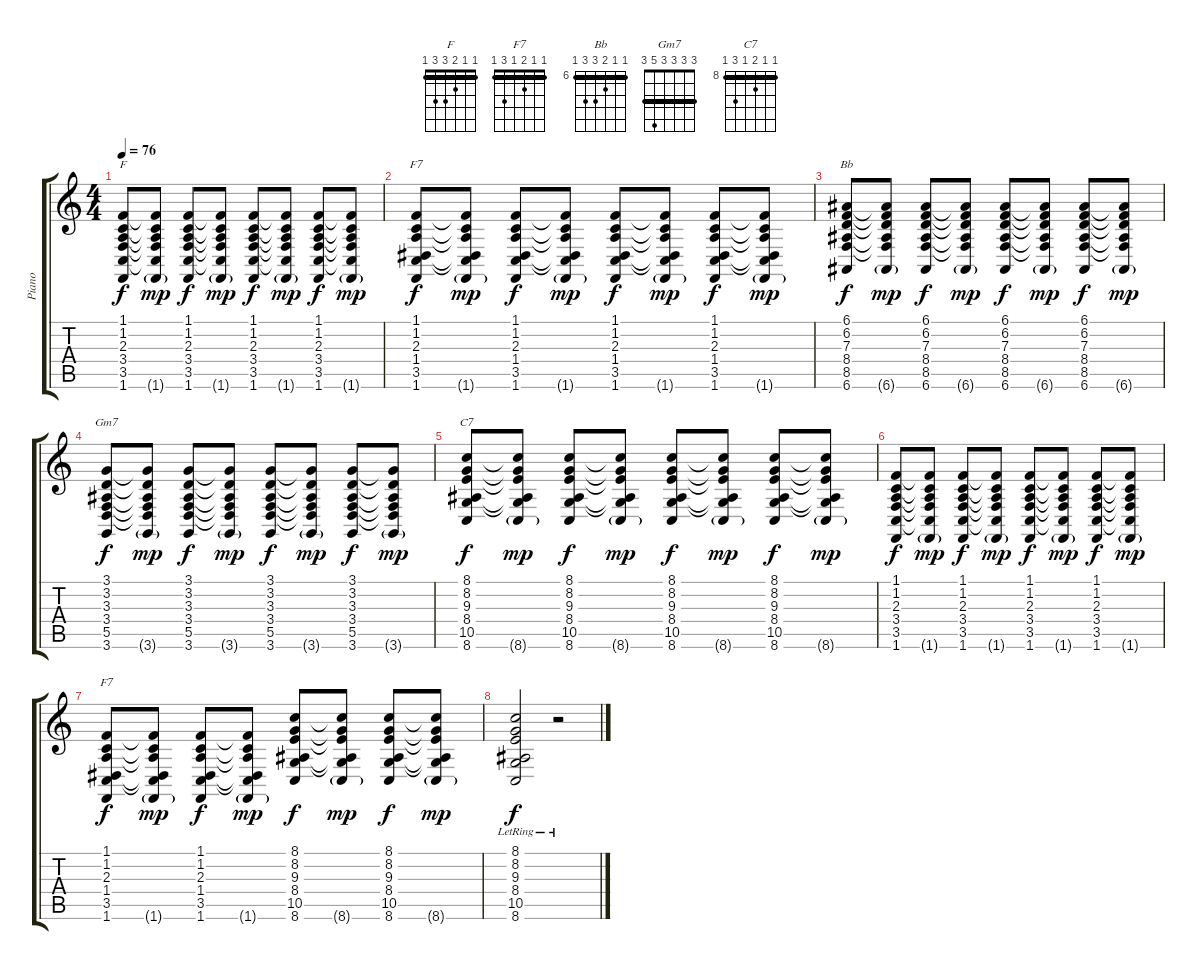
\track ("Piano" "Piano") {instrument brightacousticpiano}
\staff {score tabs}
\tuning (E4 B3 G3 D3 A2 E2) {hide}
\chord ("F" 1 1 2 3 3 1) {barre 1}
\chord ("F7" 1 1 2 1 0 1) {barre 1}
\chord ("Bb" 6 6 7 8 8 6) {firstfret 6 barre 6}
\chord ("Gm7" 3 3 3 3 5 3) {barre 3}
\chord ("C7" 8 8 9 8 10 8) {firstfret 8 barre 8}
\chord ("F7" 1 1 2 1 3 1) {barre 1}
\ts (4 4)
\tempo 76
\clef g2
\ks c
(1.1 1.2 2.3 3.4 3.5 1.6).8{ch "F" dy f} (1.1{t} 1.2{t} 2.3{t} 3.4{t} 3.5{t} 1.6{g}).8{dy mp} (1.1 1.2 2.3 3.4 3.5 1.6).8{dy f} (1.1{t} 1.2{t} 2.3{t} 3.4{t} 3.5{t} 1.6{g}).8{dy mp} (1.1 1.2 2.3 3.4 3.5 1.6).8{dy f} (1.1{t} 1.2{t} 2.3{t} 3.4{t} 3.5{t} 1.6{g}).8{dy mp} (1.1 1.2 2.3 3.4 3.5 1.6).8{dy f} (1.1{t} 1.2{t} 2.3{t} 3.4{t} 3.5{t} 1.6{g}).8{dy mp} |
(1.1 1.2 2.3 1.4 3.5 1.6).8{ch "F7" dy f} (1.1{t} 1.2{t} 2.3{t} 1.4{t} 3.5{t} 1.6{g}).8{dy mp} (1.1 1.2 2.3 1.4 3.5 1.6).8{dy f} (1.1{t} 1.2{t} 2.3{t} 1.4{t} 3.5{t} 1.6{g}).8{dy mp} (1.1 1.2 2.3 1.4 3.5 1.6).8{dy f} (1.1{t} 1.2{t} 2.3{t} 1.4{t} 3.5{t} 1.6{g}).8{dy mp} (1.1 1.2 2.3 1.4 3.5 1.6).8{dy f} (1.1{t} 1.2{t} 2.3{t} 1.4{t} 3.5{t} 1.6{g}).8{dy mp} |
(6.1 6.2 7.3 8.4 8.5 6.6).8{ch "Bb" dy f} (6.1{t} 6.2{t} 7.3{t} 8.4{t} 8.5{t} 6.6{g}).8{dy mp} (6.1 6.2 7.3 8.4 8.5 6.6).8{dy f} (6.1{t} 6.2{t} 7.3{t} 8.4{t} 8.5{t} 6.6{g}).8{dy mp} (6.1 6.2 7.3 8.4 8.5 6.6).8{dy f} (6.1{t} 6.2{t} 7.3{t} 8.4{t} 8.5{t} 6.6{g}).8{dy mp} (6.1 6.2 7.3 8.4 8.5 6.6).8{dy f} (6.1{t} 6.2{t} 7.3{t} 8.4{t} 8.5{t} 6.6{g}).8{dy mp} |
(3.1 3.2 3.3 3.4 5.5 3.6).8{ch "Gm7" dy f} (3.1{t} 3.2{t} 3.3{t} 3.4{t} 5.5{t} 3.6{g}).8{dy mp} (3.1 3.2 3.3 3.4 5.5 3.6).8{dy f} (3.1{t} 3.2{t} 3.3{t} 3.4{t} 5.5{t} 3.6{g}).8{dy mp} (3.1 3.2 3.3 3.4 5.5 3.6).8{dy f} (3.1{t} 3.2{t} 3.3{t} 3.4{t} 5.5{t} 3.6{g}).8{dy mp} (3.1 3.2 3.3 3.4 5.5 3.6).8{dy f} (3.1{t} 3.2{t} 3.3{t} 3.4{t} 5.5{t} 3.6{g}).8{dy mp} |
(8.1 8.2 9.3 8.4 10.5 8.6).8{ch "C7" dy f} (8.1{t} 8.2{t} 9.3{t} 8.4{t} 10.5{t} 8.6{g}).8{dy mp} (8.1 8.2 9.3 8.4 10.5 8.6).8{dy f} (8.1{t} 8.2{t} 9.3{t} 8.4{t} 10.5{t} 8.6{g}).8{dy mp} (8.1 8.2 9.3 8.4 10.5 8.6).8{dy f} (8.1{t} 8.2{t} 9.3{t} 8.4{t} 10.5{t} 8.6{g}).8{dy mp} (8.1 8.2 9.3 8.4 10.5 8.6).8{dy f} (8.1{t} 8.2{t} 9.3{t} 8.4{t} 10.5{t} 8.6{g}).8{dy mp} |
(1.1 1.2 2.3 3.4 3.5 1.6).8{dy f} (1.1{t} 1.2{t} 2.3{t} 3.4{t} 3.5{t} 1.6{g}).8{dy mp} (1.1 1.2 2.3 3.4 3.5 1.6).8{dy f} (1.1{t} 1.2{t} 2.3{t} 3.4{t} 3.5{t} 1.6{g}).8{dy mp} (1.1 1.2 2.3 3.4 3.5 1.6).8{dy f} (1.1{t} 1.2{t} 2.3{t} 3.4{t} 3.5{t} 1.6{g}).8{dy mp} (1.1 1.2 2.3 3.4 3.5 1.6).8{dy f} (1.1{t} 1.2{t} 2.3{t} 3.4{t} 3.5{t} 1.6{g}).8{dy mp} |
(1.1 1.2 2.3 1.4 3.5 1.6).8{ch "F7" dy f} (1.1{t} 1.2{t} 2.3{t} 1.4{t} 3.5{t} 1.6{g}).8{dy mp} (1.1 1.2 2.3 1.4 3.5 1.6).8{dy f} (1.1{t} 1.2{t} 2.3{t} 1.4{t} 3.5{t} 1.6{g}).8{dy mp} (8.1 8.2 9.3 8.4 10.5 8.6).8{dy f} (8.1{t} 8.2{t} 9.3{t} 8.4{t} 10.5{t} 8.6{g}).8{dy mp} (8.1 8.2 9.3 8.4 10.5 8.6).8{dy f} (8.1{t} 8.2{t} 9.3{t} 8.4{t} 10.5{t} 8.6{g}).8{dy mp} |
(8.1{lr} 8.2{lr} 9.3{lr} 8.4{lr} 10.5{lr} 8.6{lr}).2{dy f} r.2
